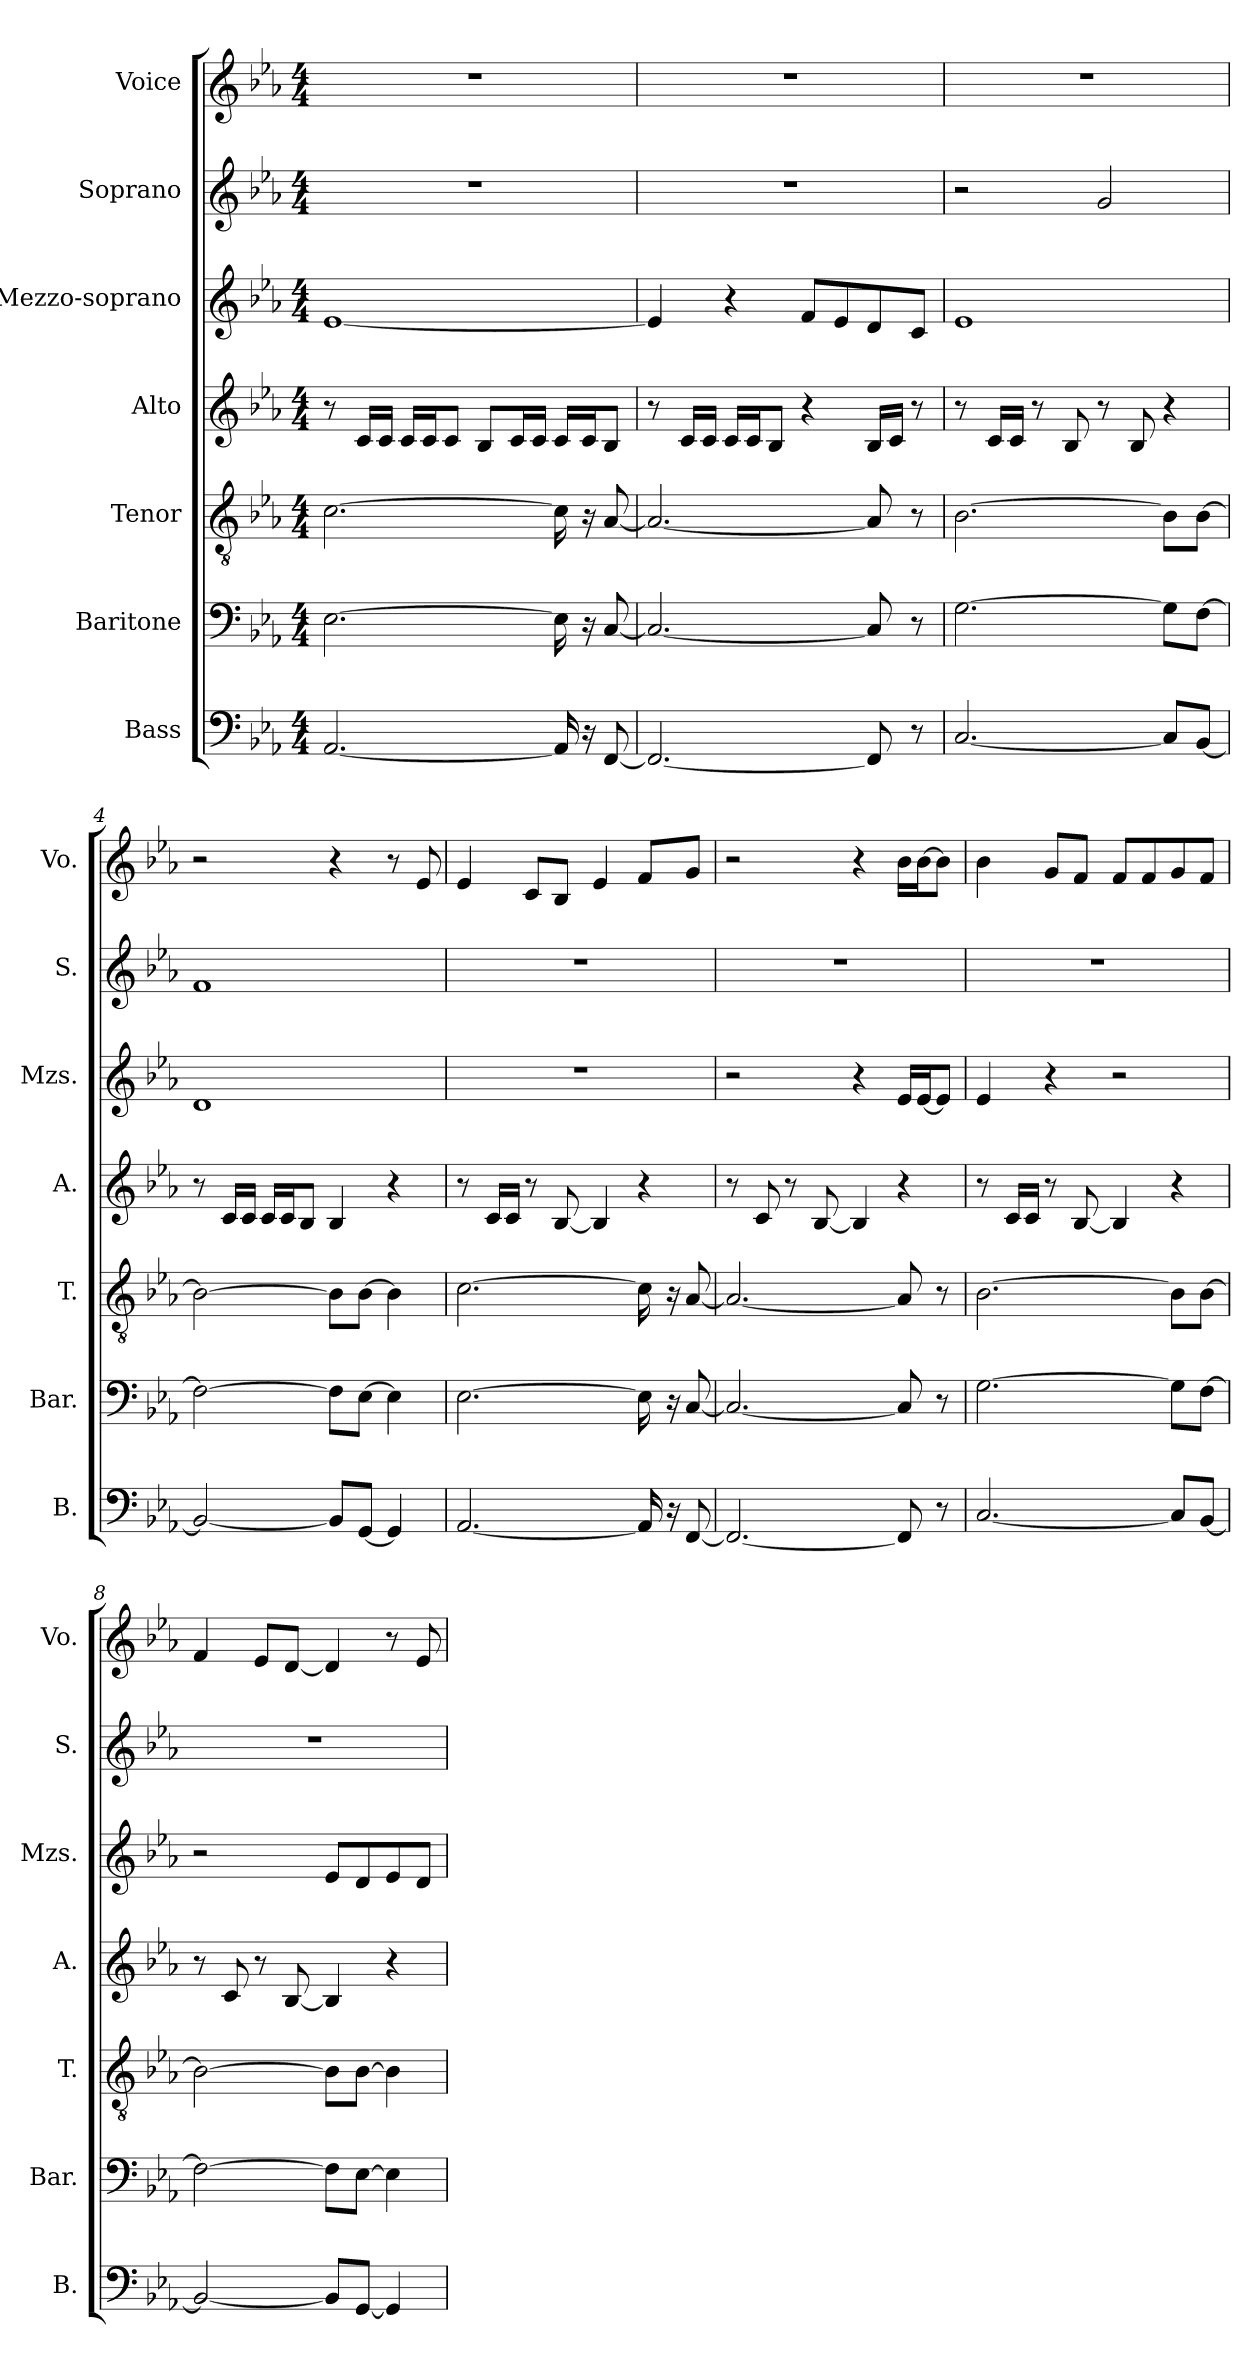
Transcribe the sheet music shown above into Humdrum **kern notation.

**kern	**kern	**kern	**kern	**kern	**kern	**kern
*part7	*part6	*part5	*part4	*part3	*part2	*part1
*staff7	*staff6	*staff5	*staff4	*staff3	*staff2	*staff1
*I"Bass	*I"Baritone	*I"Tenor	*I"Alto	*I"Mezzo-soprano	*I"Soprano	*I"Voice
*I'B.	*I'Bar.	*I'T.	*I'A.	*I'Mzs.	*I'S.	*I'Vo.
*clefF4	*clefF4	*clefGv2	*clefG2	*clefG2	*clefG2	*clefG2
*k[b-e-a-]	*k[b-e-a-]	*k[b-e-a-]	*k[b-e-a-]	*k[b-e-a-]	*k[b-e-a-]	*k[b-e-a-]
*M4/4	*M4/4	*M4/4	*M4/4	*M4/4	*M4/4	*M4/4
*MM95	*MM95	*MM95	*MM95	*MM95	*MM95	*MM95
=1	=1	=1	=1	=1	=1	=1
[2.AA-/	[2.E-\	[2.c\	8r	[1e-	1r	1r
.	.	.	16c/LL	.	.	.
.	.	.	16c/JJ	.	.	.
.	.	.	16c/LL	.	.	.
.	.	.	16c/J	.	.	.
.	.	.	8c/J	.	.	.
.	.	.	8B-/L	.	.	.
.	.	.	16c/L	.	.	.
.	.	.	16c/JJ	.	.	.
16AA-/]	16E-\]	16c\]	16c/LL	.	.	.
16r	16r	16r	16c/J	.	.	.
[8FF/	[8C/	[8A-/	8B-/J	.	.	.
=2	=2	=2	=2	=2	=2	=2
2.FF/_	2.C/_	2.A-/_	8r	4e-/]	1r	1r
.	.	.	16c/LL	.	.	.
.	.	.	16c/JJ	.	.	.
.	.	.	16c/LL	4r	.	.
.	.	.	16c/J	.	.	.
.	.	.	8B-/J	.	.	.
.	.	.	4r	8f/L	.	.
.	.	.	.	8e-/	.	.
8FF/]	8C/]	8A-/]	16B-/LL	8d/	.	.
.	.	.	16c/JJ	.	.	.
8r	8r	8r	8r	8c/J	.	.
!!LO:PB:g=z
=3	=3	=3	=3	=3	=3	=3
[2.C/	[2.G\	[2.B-\	8r	1e-	2r	1r
.	.	.	16c/LL	.	.	.
.	.	.	16c/JJ	.	.	.
.	.	.	8r	.	.	.
.	.	.	8B-/	.	.	.
.	.	.	8r	.	2g/	.
.	.	.	8B-/	.	.	.
8C/L]	8G\L]	8B-\L]	4r	.	.	.
[8BB-/J	[8F\J	[8B-\J	.	.	.	.
=4	=4	=4	=4	=4	=4	=4
2BB-/_	2F\_	2B-\_	8r	1d	1f	2r
.	.	.	16c/LL	.	.	.
.	.	.	16c/JJ	.	.	.
.	.	.	16c/LL	.	.	.
.	.	.	16c/J	.	.	.
.	.	.	8B-/J	.	.	.
8BB-/L]	8F\L]	8B-\L]	4B-/	.	.	4r
[8GG/J	[8E-\J	[8B-\J	.	.	.	.
4GG/]	4E-\]	4B-\]	4r	.	.	8r
.	.	.	.	.	.	8e-/
=5	=5	=5	=5	=5	=5	=5
[2.AA-/	[2.E-\	[2.c\	8r	1r	1r	4e-/
.	.	.	16c/LL	.	.	.
.	.	.	16c/JJ	.	.	.
.	.	.	8r	.	.	8c/L
.	.	.	[8B-/	.	.	8B-/J
.	.	.	4B-/]	.	.	4e-/
16AA-/]	16E-\]	16c\]	4r	.	.	8f/L
16r	16r	16r	.	.	.	.
[8FF/	[8C/	[8A-/	.	.	.	8g/J
!!LO:PB:g=z
=6	=6	=6	=6	=6	=6	=6
2.FF/_	2.C/_	2.A-/_	8r	2r	1r	2r
.	.	.	8c/	.	.	.
.	.	.	8r	.	.	.
.	.	.	[8B-/	.	.	.
.	.	.	4B-/]	4r	.	4r
8FF/]	8C/]	8A-/]	4r	16e-/LL	.	16b-\LL
.	.	.	.	[16e-/J	.	[16b-\J
8r	8r	8r	.	8e-/J]	.	8b-\J]
=7	=7	=7	=7	=7	=7	=7
[2.C/	[2.G\	[2.B-\	8r	4e-/	1r	4b-\
.	.	.	16c/LL	.	.	.
.	.	.	16c/JJ	.	.	.
.	.	.	8r	4r	.	8g/L
.	.	.	[8B-/	.	.	8f/J
.	.	.	4B-/]	2r	.	8f/L
.	.	.	.	.	.	8f/
8C/L]	8G\L]	8B-\L]	4r	.	.	8g/
[8BB-/J	[8F\J	[8B-\J	.	.	.	8f/J
=8	=8	=8	=8	=8	=8	=8
2BB-/_	2F\_	2B-\_	8r	2r	1r	4f/
.	.	.	8c/	.	.	.
.	.	.	8r	.	.	8e-/L
.	.	.	[8B-/	.	.	[8d/J
8BB-/L]	8F\L]	8B-\L]	4B-/]	8e-/L	.	4d/]
[8GG/J	[8E-\J	[8B-\J	.	8d/	.	.
4GG/]	4E-\]	4B-\]	4r	8e-/	.	8r
.	.	.	.	8d/J	.	8e-/
=	=	=	=	=	=	=
*-	*-	*-	*-	*-	*-	*-
